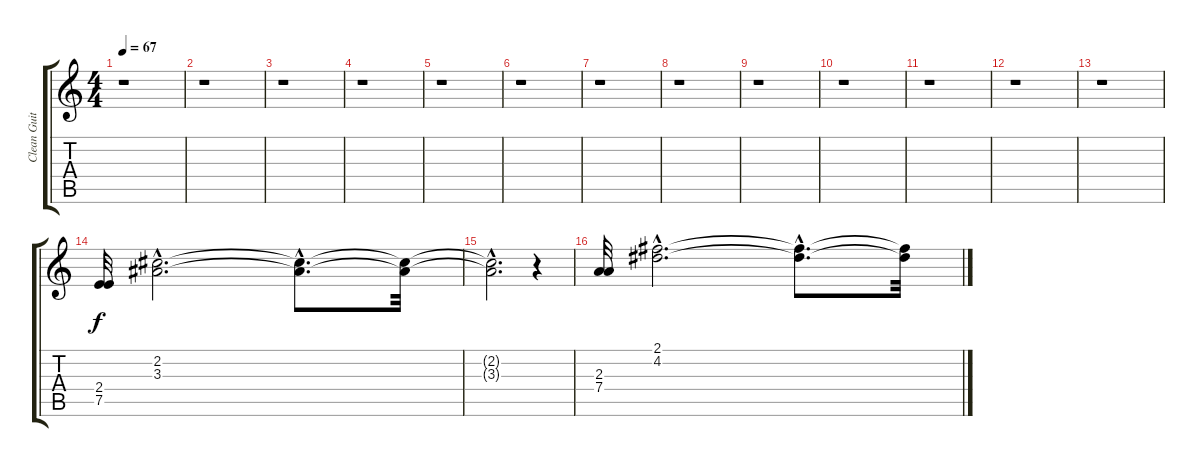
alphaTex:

\track ("Clean Guitar" "Clean Guit") {instrument electricguitarclean}
\staff {score tabs}
\tuning (E4 B3 G3 D3 A2 E2) {hide}
\ts (4 4)
\tempo 67
\clef g2
\ks c
r.1{dy f instrument electricguitarclean} |
r.1 |
r.1 |
r.1 |
r.1 |
r.1 |
r.1 |
r.1 |
r.1 |
r.1 |
r.1 |
r.1 |
r.1 |
(2.4 7.5).32 (2.2{hac} 3.3{hac}).2{d} (2.2{hac t} 3.3{hac t}).8{d} (2.2{t} 3.3{t}).32 |
(2.2{hac t} 3.3{hac t}).2{d} r.4 |
(2.3 7.4).32 (2.1{hac} 4.2{hac}).2{d} (2.1{hac t} 4.2{hac t}).8{d} (2.1{t} 4.2{t}).32
